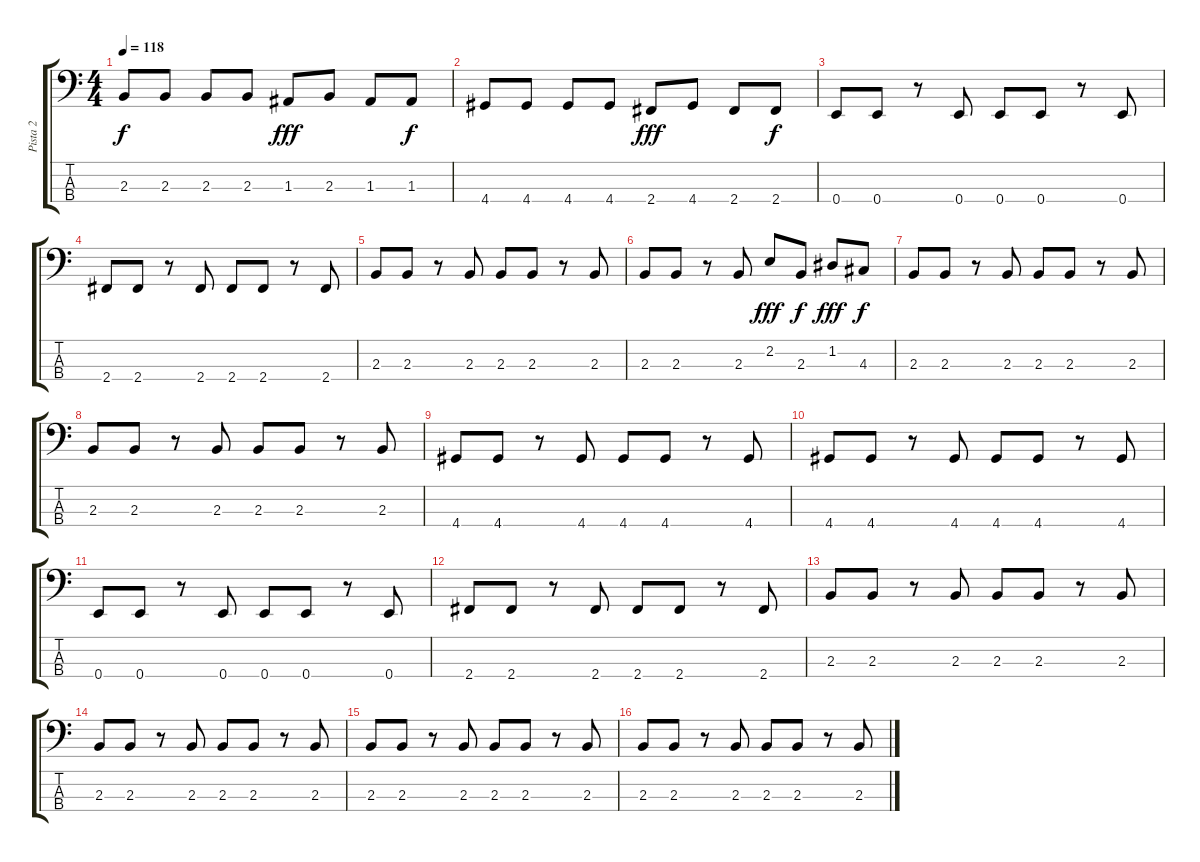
\track ("Pista 2" "Pista 2") {instrument electricbasspick}
\staff {score tabs}
\tuning (G2 D2 A1 E1) {hide}
\ts (4 4)
\tempo 118
\clef f4
\ks c
2.3.8{dy f} 2.3.8 2.3.8 2.3.8 1.3.8{dy fff} 2.3.8 1.3.8 1.3.8{dy f} |
4.4.8 4.4.8 4.4.8 4.4.8 2.4.8{dy fff} 4.4.8 2.4.8 2.4.8{dy f} |
0.4.8 0.4.8 r.8 0.4.8 0.4.8 0.4.8 r.8 0.4.8 |
2.4.8 2.4.8 r.8 2.4.8 2.4.8 2.4.8 r.8 2.4.8 |
2.3.8 2.3.8 r.8 2.3.8 2.3.8 2.3.8 r.8 2.3.8 |
2.3.8 2.3.8 r.8 2.3.8 2.2.8{dy fff} 2.3.8{dy f} 1.2.8{dy fff} 4.3.8{dy f} |
2.3.8 2.3.8 r.8 2.3.8 2.3.8 2.3.8 r.8 2.3.8 |
2.3.8 2.3.8 r.8 2.3.8 2.3.8 2.3.8 r.8 2.3.8 |
4.4.8 4.4.8 r.8 4.4.8 4.4.8 4.4.8 r.8 4.4.8 |
4.4.8 4.4.8 r.8 4.4.8 4.4.8 4.4.8 r.8 4.4.8 |
0.4.8 0.4.8 r.8 0.4.8 0.4.8 0.4.8 r.8 0.4.8 |
2.4.8 2.4.8 r.8 2.4.8 2.4.8 2.4.8 r.8 2.4.8 |
2.3.8 2.3.8 r.8 2.3.8 2.3.8 2.3.8 r.8 2.3.8 |
2.3.8 2.3.8 r.8 2.3.8 2.3.8 2.3.8 r.8 2.3.8 |
2.3.8 2.3.8 r.8 2.3.8 2.3.8 2.3.8 r.8 2.3.8 |
2.3.8 2.3.8 r.8 2.3.8 2.3.8 2.3.8 r.8 2.3.8
